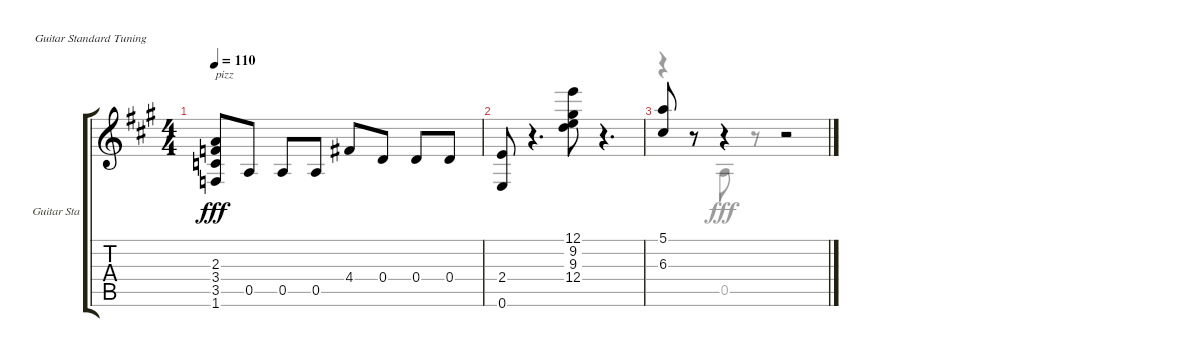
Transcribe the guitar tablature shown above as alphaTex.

\bracketExtendMode groupsimilarinstruments
\firstSystemTrackNameOrientation horizontal
\otherSystemsTrackNameOrientation horizontal
\track ("Guitar Standard" "Guitar Sta") {instrument acousticguitarnylon}
\staff {score tabs}
\tuning (E4 B3 G3 D3 A2 E2)
\voice
\ts (4 4)
\tempo 110
\clef g2
\ks a
(2.3 3.4 3.5 1.6).8{txt "pizz" dy fff} 0.5.8 0.5.8 0.5.8 4.4.8 0.4.8 0.4.8 0.4.8 |
(2.4 0.6).8 r.4{d} (12.1 9.2 9.3 12.4).8 r.4{d} |
(5.1 6.3).8 r.8 r.4 r.2
\voice
\clef g2
\ottava regular
\simile none
\ks a
|
|
r.4 0.5.8 r.8 r.2
